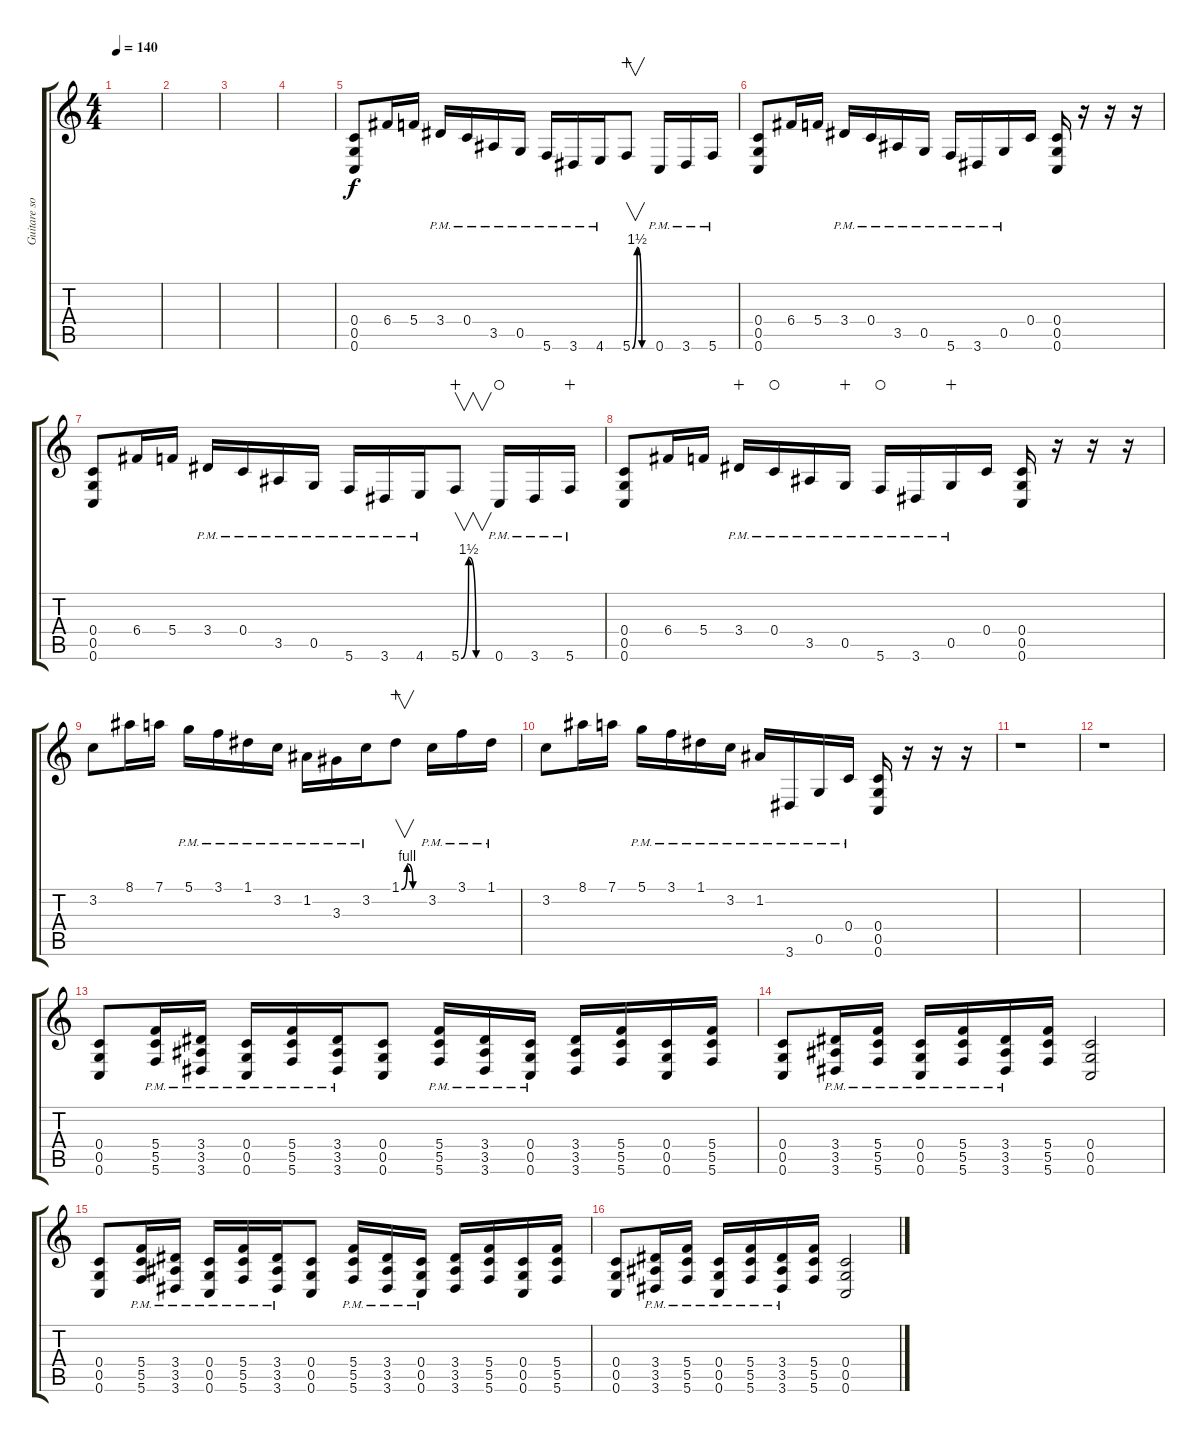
\track ("Guitare solo" "Guitare so") {instrument distortionguitar}
\staff {score tabs}
\tuning (D4 A3 F3 C3 G2 C2) {hide}
\ts (4 4)
\tempo 140
\clef g2
\ks c
|
|
|
|
(0.4 0.5 0.6).8{balance 16} 6.4.16 5.4.16 3.4{pm}.16 0.4{pm}.16 3.5{pm}.16 0.5{pm}.16 5.6{pm}.16 3.6{pm}.16 4.6{pm}.16 5.6{be (custom 0 0 15 6 30 0 60 0)}.8{v wahc} 0.6{pm}.16 3.6{pm}.16 5.6{pm}.16 |
(0.4 0.5 0.6).8 6.4.16 5.4.16 3.4{pm}.16 0.4{pm}.16 3.5{pm}.16 0.5{pm}.16 5.6{pm}.16 3.6{pm}.16 0.5{pm}.16 0.4.16 (0.4 0.5 0.6).16 r.16 r.16 r.16 |
(0.4 0.5 0.6).8 6.4.16 5.4.16 3.4{pm}.16 0.4{pm}.16 3.5{pm}.16 0.5{pm}.16 5.6{pm}.16 3.6{pm}.16 4.6{pm}.16 5.6{be (custom 0 0 15 6 30 0 60 0)}.8{v wahc} 0.6{pm}.16{waho} 3.6{pm}.16 5.6{pm}.16{wahc} |
(0.4 0.5 0.6).8 6.4.16 5.4.16 3.4{pm}.16{wahc} 0.4{pm}.16{waho} 3.5{pm}.16 0.5{pm}.16{wahc} 5.6{pm}.16{waho} 3.6{pm}.16 0.5{pm}.16{wahc} 0.4.16 (0.4 0.5 0.6).16 r.16 r.16 r.16 |
3.2.8{balance 10} 8.1.16 7.1.16 5.1{pm}.16 3.1{pm}.16 1.1{pm}.16 3.2{pm}.16 1.2{pm}.16 3.3{pm}.16 3.2{pm}.16 1.1{be (custom 0 0 15 4 30 0 60 0)}.8{v wahc} 3.2{pm}.16 3.1{pm}.16 1.1{pm}.16 |
3.2.8 8.1.16 7.1.16 5.1{pm}.16 3.1{pm}.16 1.1{pm}.16 3.2{pm}.16 1.2{pm}.16 3.6{pm}.16 0.5{pm}.16 0.4{pm}.16 (0.4 0.5 0.6).16 r.16 r.16 r.16 |
r.1 |
r.1 |
(0.4 0.5 0.6).8 (5.4{pm} 5.5{pm} 5.6{pm}).16 (3.4{pm} 3.5{pm} 3.6{pm}).16 (0.4{pm} 0.5{pm} 0.6{pm}).16 (5.4{pm} 5.5{pm} 5.6{pm}).16 (3.4{pm} 3.5{pm} 3.6{pm}).16 (0.4 0.5 0.6).8 (5.4{pm} 5.5{pm} 5.6{pm}).16 (3.4{pm} 3.5{pm} 3.6{pm}).16 (0.4{pm} 0.5{pm} 0.6{pm}).16 (3.4 3.5 3.6).16 (5.4 5.5 5.6).16 (0.4 0.5 0.6).16 (5.4 5.5 5.6).16 |
(0.4 0.5 0.6).8 (3.4{pm} 3.5{pm} 3.6{pm}).16 (5.4{pm} 5.5{pm} 5.6{pm}).16 (0.4{pm} 0.5{pm} 0.6{pm}).16 (5.4{pm} 5.5{pm} 5.6{pm}).16 (3.4{pm} 3.5{pm} 3.6{pm}).16 (5.4 5.5 5.6).16 (0.4 0.5 0.6).2 |
(0.4 0.5 0.6).8 (5.4{pm} 5.5{pm} 5.6{pm}).16 (3.4{pm} 3.5{pm} 3.6{pm}).16 (0.4{pm} 0.5{pm} 0.6{pm}).16 (5.4{pm} 5.5{pm} 5.6{pm}).16 (3.4{pm} 3.5{pm} 3.6{pm}).16 (0.4 0.5 0.6).8 (5.4{pm} 5.5{pm} 5.6{pm}).16 (3.4{pm} 3.5{pm} 3.6{pm}).16 (0.4{pm} 0.5{pm} 0.6{pm}).16 (3.4 3.5 3.6).16 (5.4 5.5 5.6).16 (0.4 0.5 0.6).16 (5.4 5.5 5.6).16 |
(0.4 0.5 0.6).8 (3.4{pm} 3.5{pm} 3.6{pm}).16 (5.4{pm} 5.5{pm} 5.6{pm}).16 (0.4{pm} 0.5{pm} 0.6{pm}).16 (5.4{pm} 5.5{pm} 5.6{pm}).16 (3.4{pm} 3.5{pm} 3.6{pm}).16 (5.4 5.5 5.6).16 (0.4 0.5 0.6).2
